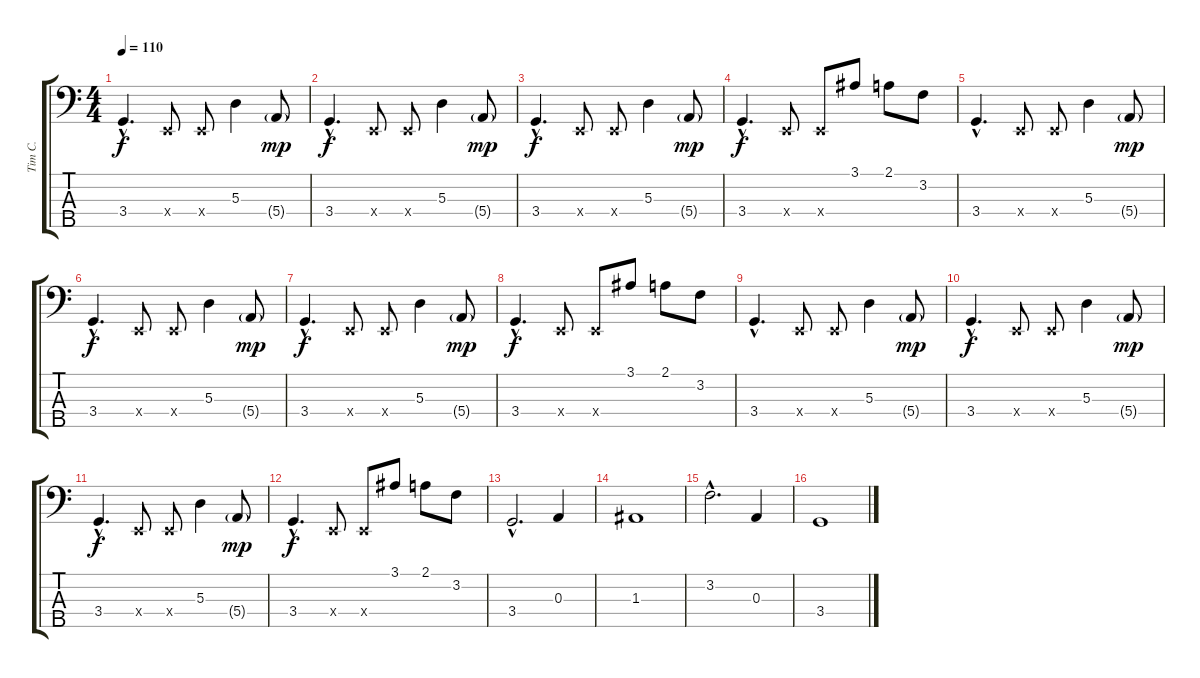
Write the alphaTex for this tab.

\track ("Tim C." "Tim C.") {instrument electricbassfinger}
\staff {score tabs}
\tuning (G2 D2 A1 E1 B0) {hide}
\ts (4 4)
\tempo 110
\clef f4
\ks c
3.4{hac}.4{d dy f} 0.4{x}.8 0.4{x}.8 5.3.4 5.4{g}.8{dy mp} |
3.4{hac}.4{d dy f} 0.4{x}.8 0.4{x}.8 5.3.4 5.4{g}.8{dy mp} |
3.4{hac}.4{d dy f} 0.4{x}.8 0.4{x}.8 5.3.4 5.4{g}.8{dy mp} |
3.4{hac}.4{d dy f} 0.4{x}.8 0.4{x}.8 3.1.8 2.1.8 3.2.8 |
3.4{hac}.4{d} 0.4{x}.8 0.4{x}.8 5.3.4 5.4{g}.8{dy mp} |
3.4{hac}.4{d dy f} 0.4{x}.8 0.4{x}.8 5.3.4 5.4{g}.8{dy mp} |
3.4{hac}.4{d dy f} 0.4{x}.8 0.4{x}.8 5.3.4 5.4{g}.8{dy mp} |
3.4{hac}.4{d dy f} 0.4{x}.8 0.4{x}.8 3.1.8 2.1.8 3.2.8 |
3.4{hac}.4{d} 0.4{x}.8 0.4{x}.8 5.3.4 5.4{g}.8{dy mp} |
3.4{hac}.4{d dy f} 0.4{x}.8 0.4{x}.8 5.3.4 5.4{g}.8{dy mp} |
3.4{hac}.4{d dy f} 0.4{x}.8 0.4{x}.8 5.3.4 5.4{g}.8{dy mp} |
3.4{hac}.4{d dy f} 0.4{x}.8 0.4{x}.8 3.1.8 2.1.8 3.2.8 |
3.4{hac}.2{d} 0.3.4 |
1.3.1 |
3.2{hac}.2{d} 0.3.4 |
3.4.1
